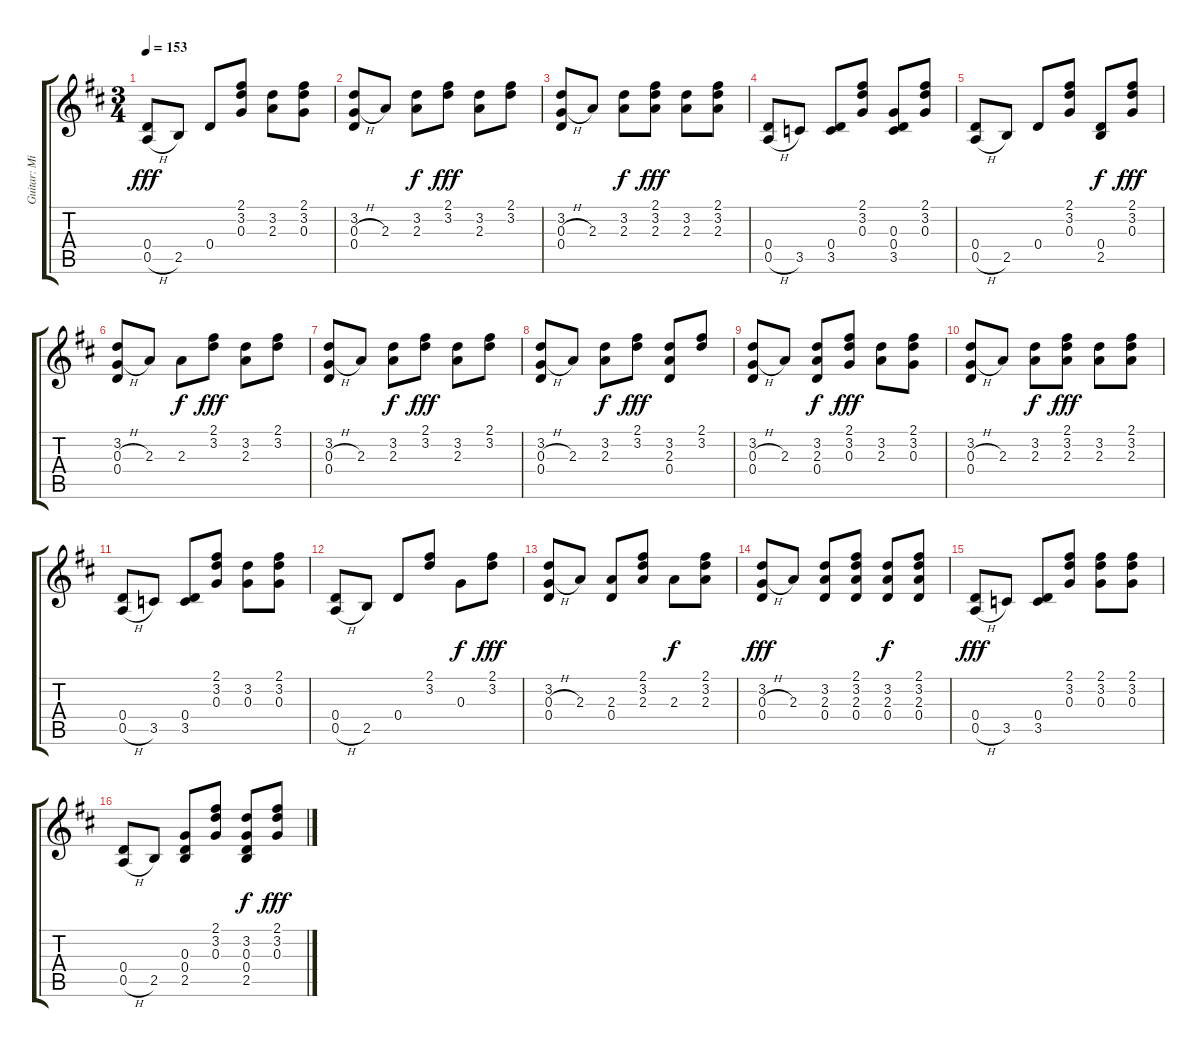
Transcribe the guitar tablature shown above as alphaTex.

\track ("Guitar: Mick" "Guitar: Mi") {instrument acousticguitarsteel}
\staff {score tabs}
\tuning (E4 B3 G3 D3 A2 D2) {hide}
\ts (3 4)
\tempo 153
\clef g2
\ks d
(0.4 0.5{h}).8{dy fff} 2.5.8 0.4.8 (2.1 3.2 0.3).8 (3.2 2.3).8 (2.1 3.2 0.3).8 |
(3.2 0.3{h} 0.4).8 2.3.8 (3.2 2.3).8{dy f} (2.1 3.2).8{dy fff} (3.2 2.3).8 (2.1 3.2).8 |
(3.2 0.3{h} 0.4).8 2.3.8 (3.2 2.3).8{dy f} (2.1 3.2 2.3).8{dy fff} (3.2 2.3).8 (2.1 3.2 2.3).8 |
(0.4 0.5{h}).8 3.5.8 (0.4 3.5).8 (2.1 3.2 0.3).8 (0.3 0.4 3.5).8 (2.1 3.2 0.3).8 |
(0.4 0.5{h}).8 2.5.8 0.4.8 (2.1 3.2 0.3).8 (0.4 2.5).8{dy f} (2.1 3.2 0.3).8{dy fff} |
(3.2 0.3{h} 0.4).8 2.3.8 2.3.8{dy f} (2.1 3.2).8{dy fff} (3.2 2.3).8 (2.1 3.2).8 |
(3.2 0.3{h} 0.4).8 2.3.8 (3.2 2.3).8{dy f} (2.1 3.2).8{dy fff} (3.2 2.3).8 (2.1 3.2).8 |
(3.2 0.3{h} 0.4).8 2.3.8 (3.2 2.3).8{dy f} (2.1 3.2).8{dy fff} (3.2 2.3 0.4).8 (2.1 3.2).8 |
(3.2 0.3{h} 0.4).8 2.3.8 (3.2 2.3 0.4).8{dy f} (2.1 3.2 0.3).8{dy fff} (3.2 2.3).8 (2.1 3.2 0.3).8 |
(3.2 0.3{h} 0.4).8 2.3.8 (3.2 2.3).8{dy f} (2.1 3.2 2.3).8{dy fff} (3.2 2.3).8 (2.1 3.2 2.3).8 |
(0.4 0.5{h}).8 3.5.8 (0.4 3.5).8 (2.1 3.2 0.3).8 (3.2 0.3).8 (2.1 3.2 0.3).8 |
(0.4 0.5{h}).8 2.5.8 0.4.8 (2.1 3.2).8 0.3.8{dy f} (2.1 3.2).8{dy fff} |
(3.2 0.3{h} 0.4).8 2.3.8 (2.3 0.4).8 (2.1 3.2 2.3).8 2.3.8{dy f} (2.1 3.2 2.3).8 |
(3.2 0.3{h} 0.4).8{dy fff} 2.3.8 (3.2 2.3 0.4).8 (2.1 3.2 2.3 0.4).8 (3.2 2.3 0.4).8{dy f} (2.1 3.2 2.3 0.4).8 |
(0.4 0.5{h}).8{dy fff} 3.5.8 (0.4 3.5).8 (2.1 3.2 0.3).8 (2.1 3.2 0.3).8 (2.1 3.2 0.3).8 |
(0.4 0.5{h}).8 2.5.8 (0.3 0.4 2.5).8 (2.1 3.2 0.3).8 (3.2 0.3 0.4 2.5).8{dy f} (2.1 3.2 0.3).8{dy fff}
